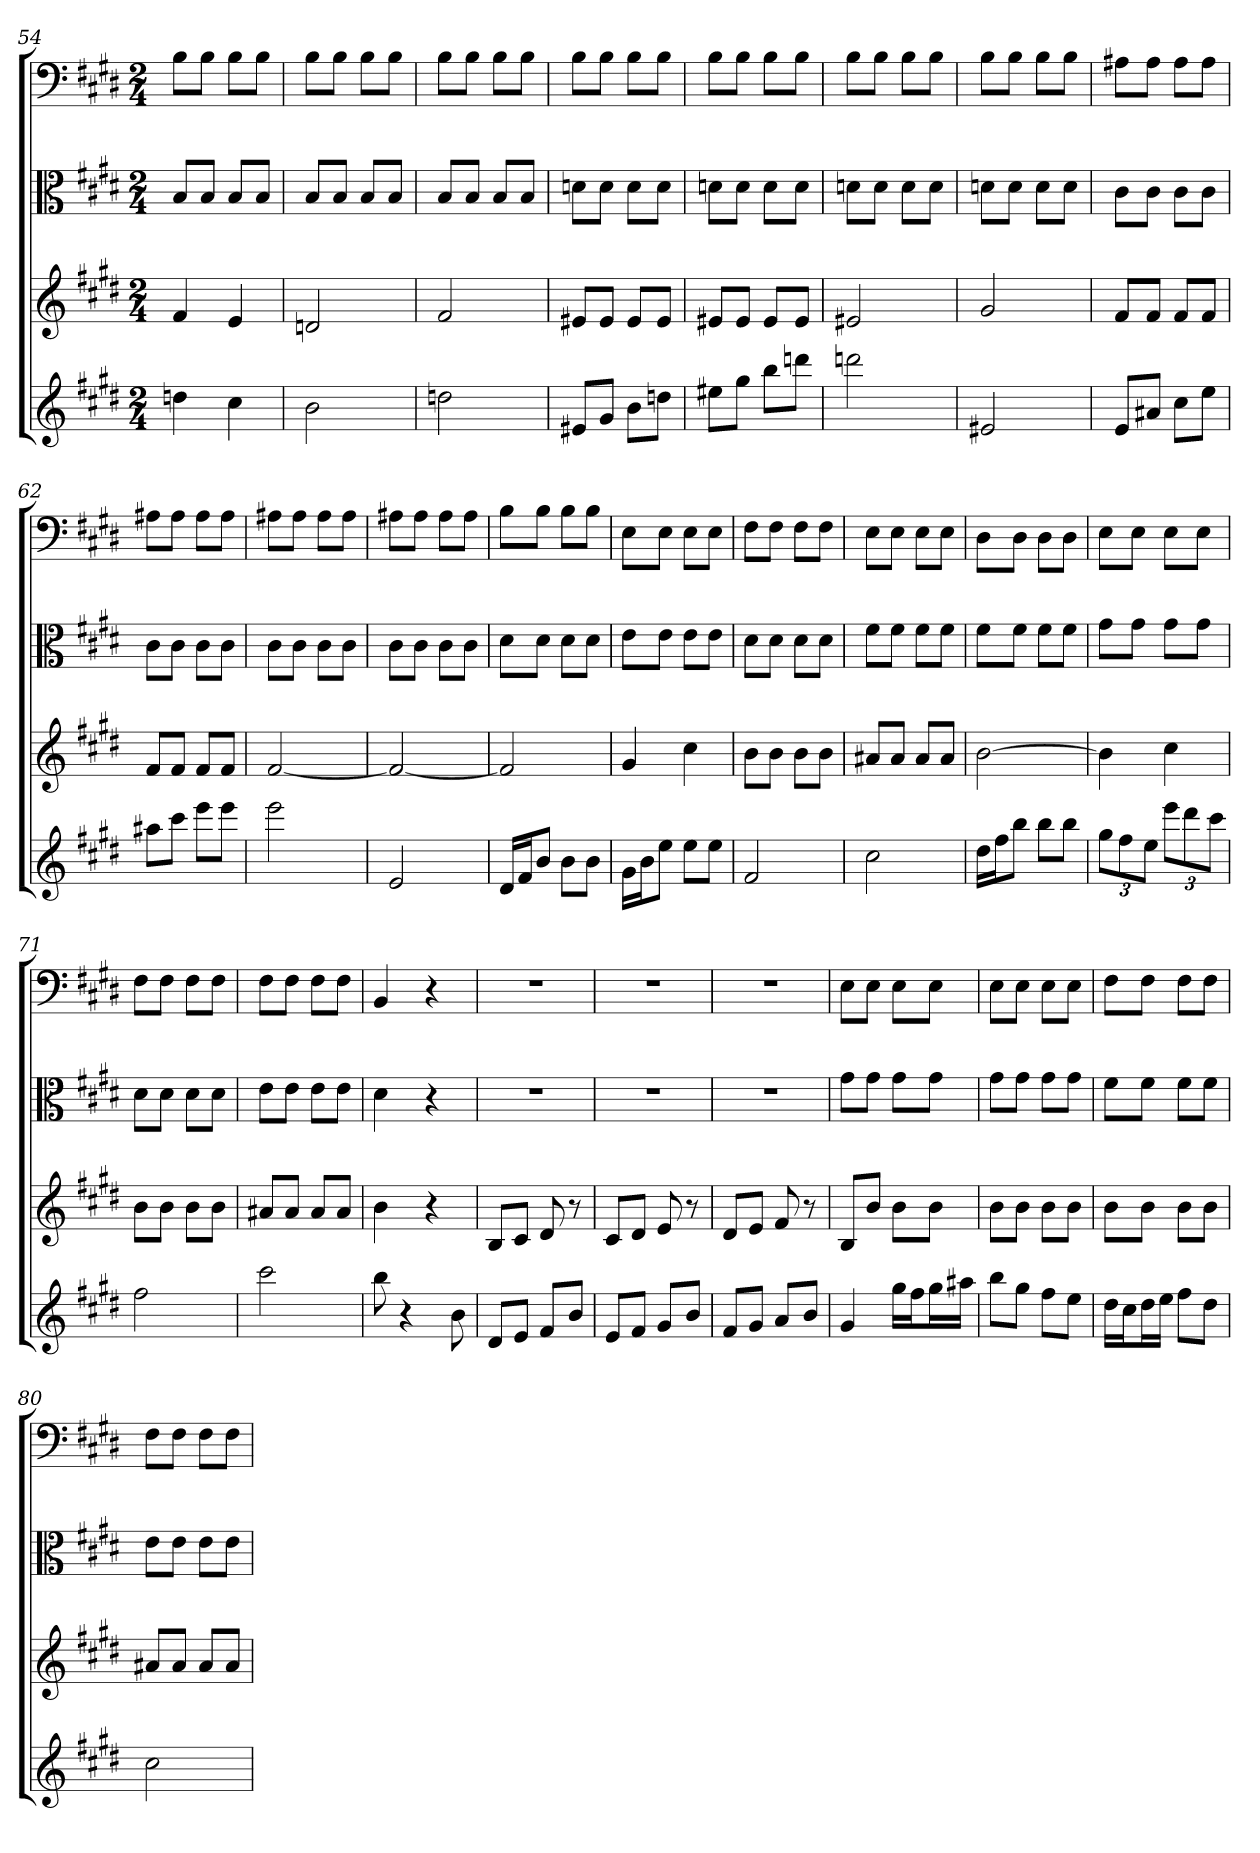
**kern	**kern	**kern	**kern
*part4	*part3	*part2	*part1
*staff4	*staff3	*staff2	*staff1
*	*	*clefC3	*clefF4
*k[f#c#g#d#]	*k[f#c#g#d#]	*k[f#c#g#d#]	*k[f#c#g#d#]
*E:	*E:	*E:	*E:
*M2/4	*M2/4	*M2/4	*M2/4
=54	=54	=54	=54
4ddn	4f#	8B/L	8B\L
.	.	8B/J	8B\J
4cc#	4e	8B/L	8B\L
.	.	8B/J	8B\J
=55	=55	=55	=55
2b	2dn	8B/L	8B\L
.	.	8B/J	8B\J
.	.	8B/L	8B\L
.	.	8B/J	8B\J
=56	=56	=56	=56
2ddn	2f#	8B/L	8B\L
.	.	8B/J	8B\J
.	.	8B/L	8B\L
.	.	8B/J	8B\J
=57	=57	=57	=57
8e#XL	8e#XL	8dn\L	8B\L
8g#J	8e#J	8d\J	8B\J
8bL	8e#L	8d\L	8B\L
8ddnJ	8e#J	8d\J	8B\J
=58	=58	=58	=58
8ee#XL	8e#XL	8dn\L	8B\L
8gg#J	8e#J	8d\J	8B\J
8bbL	8e#L	8d\L	8B\L
8dddnJ	8e#J	8d\J	8B\J
=59	=59	=59	=59
2dddn	2e#X	8dn\L	8B\L
.	.	8d\J	8B\J
.	.	8d\L	8B\L
.	.	8d\J	8B\J
=60	=60	=60	=60
2e#X	2g#	8dn\L	8B\L
.	.	8d\J	8B\J
.	.	8d\L	8B\L
.	.	8d\J	8B\J
=61	=61	=61	=61
8eL	8f#L	8c#\L	8A#X\L
8a#XJ	8f#J	8c#\J	8A#\J
8cc#L	8f#L	8c#\L	8A#\L
8eeJ	8f#J	8c#\J	8A#\J
=62	=62	=62	=62
8aa#XL	8f#L	8c#\L	8A#X\L
8ccc#J	8f#J	8c#\J	8A#\J
8eeeL	8f#L	8c#\L	8A#\L
8eeeJ	8f#J	8c#\J	8A#\J
=63	=63	=63	=63
2eee	[2f#	8c#\L	8A#X\L
.	.	8c#\J	8A#\J
.	.	8c#\L	8A#\L
.	.	8c#\J	8A#\J
=64	=64	=64	=64
2e	2f#_	8c#\L	8A#X\L
.	.	8c#\J	8A#\J
.	.	8c#\L	8A#\L
.	.	8c#\J	8A#\J
=65	=65	=65	=65
16d#LL	2f#]	8d#\L	8B\L
16f#J	.	.	.
8bJ	.	8d#\J	8B\J
8bL	.	8d#\L	8B\L
8bJ	.	8d#\J	8B\J
=66	=66	=66	=66
16g#LL	4g#	8e\L	8E\L
16bJ	.	.	.
8eeJ	.	8e\J	8E\J
8eeL	4cc#	8e\L	8E\L
8eeJ	.	8e\J	8E\J
=67	=67	=67	=67
2f#	8bL	8d#\L	8F#\L
.	8bJ	8d#\J	8F#\J
.	8bL	8d#\L	8F#\L
.	8bJ	8d#\J	8F#\J
=68	=68	=68	=68
2cc#	8a#XL	8f#\L	8E\L
.	8a#J	8f#\J	8E\J
.	8a#L	8f#\L	8E\L
.	8a#J	8f#\J	8E\J
=69	=69	=69	=69
16dd#LL	[2b	8f#\L	8D#\L
16ff#J	.	.	.
8bbJ	.	8f#\J	8D#\J
8bbL	.	8f#\L	8D#\L
8bbJ	.	8f#\J	8D#\J
=70	=70	=70	=70
12gg#L	4b]	8g#\L	8E\L
12ff#	.	.	.
.	.	8g#\J	8E\J
12eeJ	.	.	.
12eeeL	4cc#	8g#\L	8E\L
12ddd#	.	.	.
.	.	8g#\J	8E\J
12ccc#J	.	.	.
=71	=71	=71	=71
2ff#	8bL	8d#\L	8F#\L
.	8bJ	8d#\J	8F#\J
.	8bL	8d#\L	8F#\L
.	8bJ	8d#\J	8F#\J
=72	=72	=72	=72
2ccc#	8a#XL	8e\L	8F#\L
.	8a#J	8e\J	8F#\J
.	8a#L	8e\L	8F#\L
.	8a#J	8e\J	8F#\J
=73	=73	=73	=73
8bb	4b	4d#	4BB
4r	.	.	.
.	4r	4r	4r
8b	.	.	.
=74	=74	=74	=74
8d#L	8BL	2r	2r
8eJ	8c#J	.	.
8f#L	8d#	.	.
8bJ	8r	.	.
=75	=75	=75	=75
8eL	8c#L	2r	2r
8f#J	8d#J	.	.
8g#L	8e	.	.
8bJ	8r	.	.
=76	=76	=76	=76
8f#L	8d#L	2r	2r
8g#J	8eJ	.	.
8aL	8f#	.	.
8bJ	8r	.	.
=77	=77	=77	=77
4g#	8BL	8g#\L	8E\L
.	8bJ	8g#\J	8E\J
16gg#LL	8bL	8g#\L	8E\L
16ff#J	.	.	.
16gg#L	8bJ	8g#\J	8E\J
16aa#XJJ	.	.	.
=78	=78	=78	=78
8bbL	8bL	8g#\L	8E\L
8gg#J	8bJ	8g#\J	8E\J
8ff#L	8bL	8g#\L	8E\L
8eeJ	8bJ	8g#\J	8E\J
=79	=79	=79	=79
16dd#LL	8bL	8f#\L	8F#\L
16cc#J	.	.	.
16dd#L	8bJ	8f#\J	8F#\J
16eeJJ	.	.	.
8ff#L	8bL	8f#\L	8F#\L
8dd#J	8bJ	8f#\J	8F#\J
=80	=80	=80	=80
2cc#	8a#XL	8e\L	8F#\L
.	8a#J	8e\J	8F#\J
.	8a#L	8e\L	8F#\L
.	8a#J	8e\J	8F#\J
=	=	=	=
*-	*-	*-	*-
